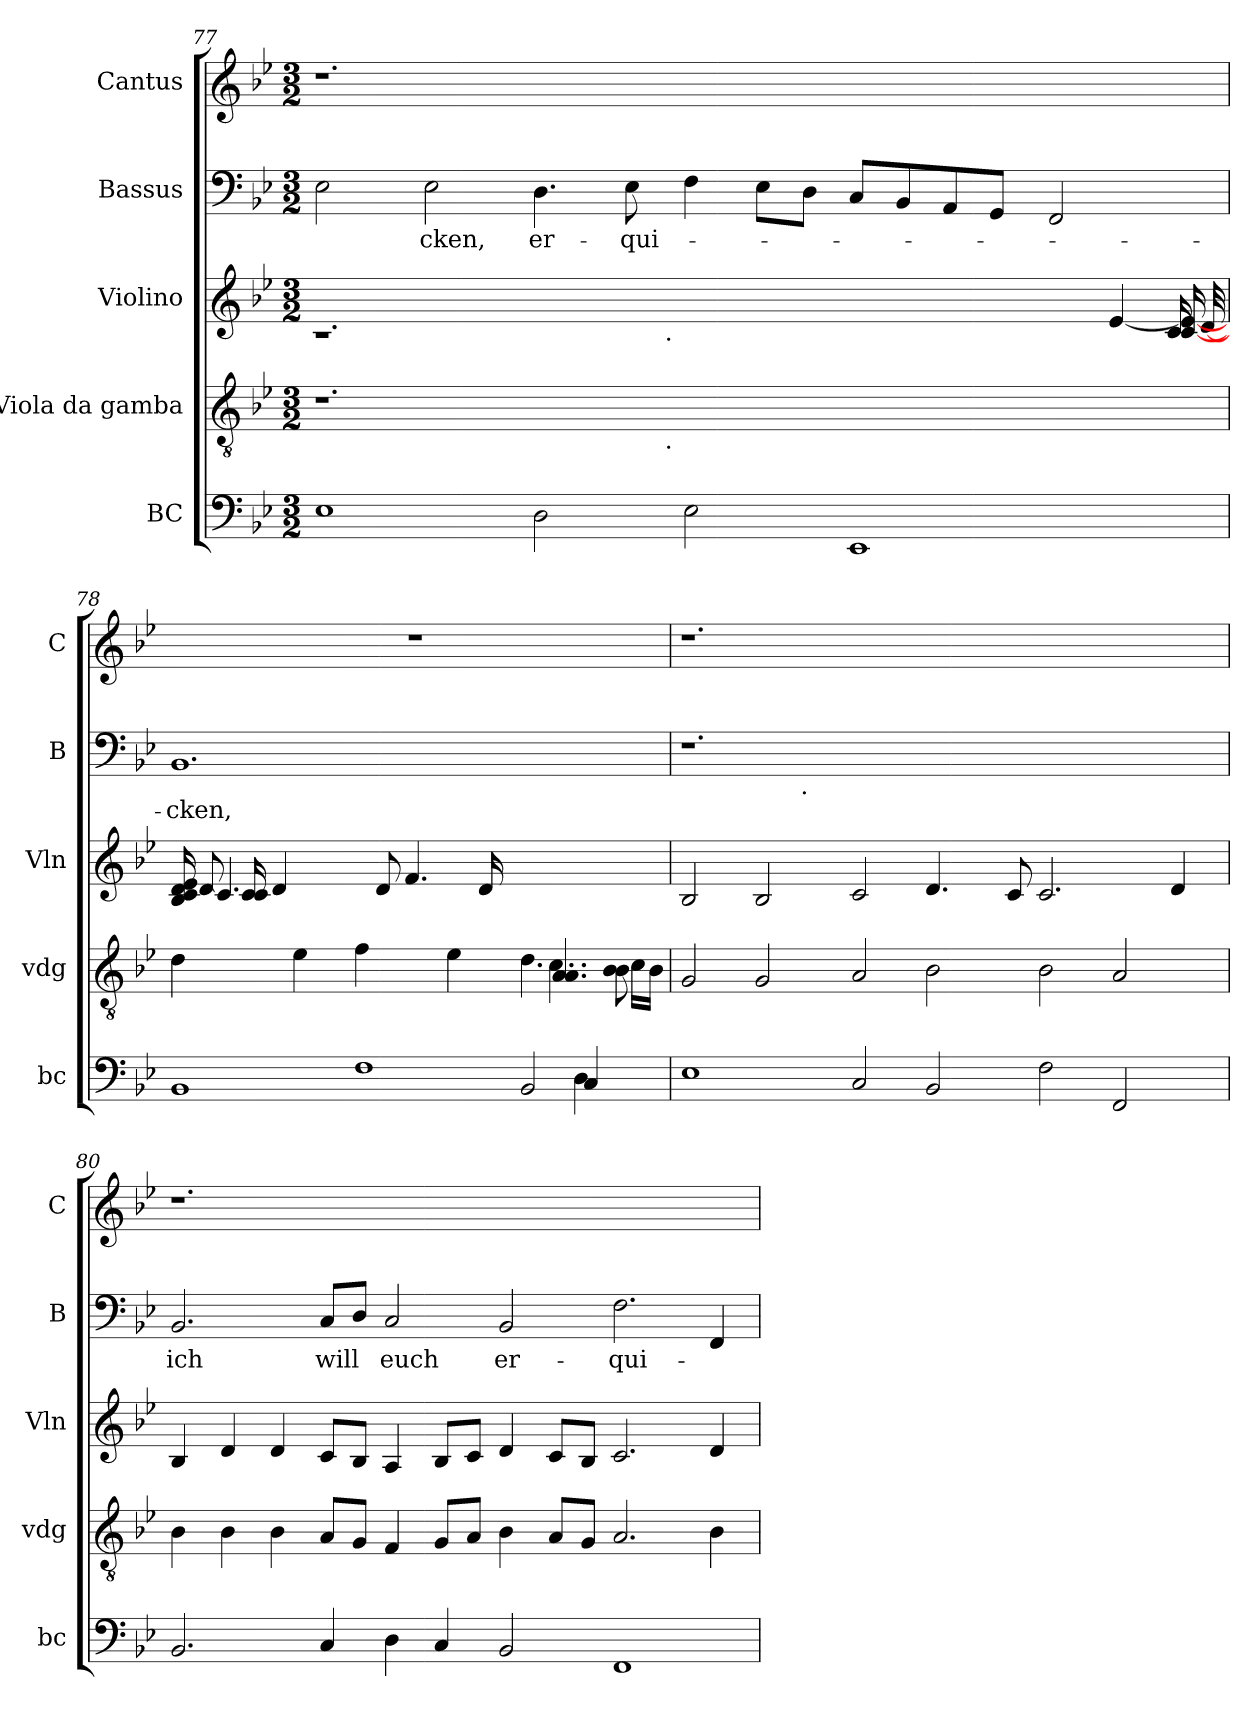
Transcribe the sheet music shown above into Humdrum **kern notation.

**kern	**kern	**kern	**kern	**text	**kern
*part5	*part4	*part3	*part2	*part2	*part1
*staff5	*staff4	*staff3	*staff2	*staff2	*staff1
*I"BC	*I"Viola da gamba	*I"Violino	*I"Bassus	*	*I"Cantus
*I'bc	*I'vdg	*I'Vln	*I'B	*	*I'C
*clefF4	*clefGv2	*clefG2	*clefF4	*	*clefG2
*k[b-e-]	*k[b-e-]	*k[b-e-]	*k[b-e-]	*	*k[b-e-]
*B-:	*B-:	*B-:	*B-:	*	*B-:
*M3/2	*M3/2	*M3/2	*M3/2	*	*M3/2
=77	=77	=77	=77	=77	=77
*	*^	*^	*	*	*
*	*	*	*	*^	*	*	*
*	*	*	*	*	*^	*	*	*
1E-	1.r	1ryy	1ryy	1.rc	1.ryy	1.ryy	2E-\	.	1.r
!	!	!	!	!	!	!	!	!LO:LY:b	!
.	.	.	.	.	.	.	2E-\	-cken,	.
!	!	!	!	!	!	!	!	!LO:LY:b	!
2D\	.	4...ryy	4...ryy	.	.	.	4.D\	er-	.
!	!	!	!	!	!	!	!	!LO:LY:b	!
.	.	.	.	.	.	.	8E-\	-qui-	.
!	!	!	!LO:TX:b:t=.	!	!	!	!	!	!
!	!	!LO:TX:b:t=.	!	!	!	!	!	!	!
.	.	1ryy	1ryy	.	.	.	.	.	.
2E-\	1.ryy	.	.	1ryy	2ryy	2ryy	4F\	.	1.ryy
.	.	.	.	.	.	.	8E-\L	.	.
.	.	.	.	.	.	.	8D\J	.	.
1EE-	.	.	.	.	2...ryy	32%31ryy	8C/L	.	.
.	.	.	.	.	.	.	8BB-/	.	.
.	.	.	.	.	.	.	8AA/	.	.
.	.	.	.	.	.	.	8GG/J	.	.
.	.	2ryy	2ryy	.	.	.	.	.	.
.	.	.	.	8.ryy	.	.	2FF/	.	.
.	.	.	.	[<4e-/	.	.	.	.	.
.	.	.	.	[<16c/ 16e-/_	16c/	.	.	.	.
.	.	32ryy	32ryy	.	.	[<32d/	.	.	.
!!LO:LB:g=z
=78	=78	=78	=78	=78	=78	=78	=78	=78	=78
*^	*^	*	*	*	*	*	*	*	*
*	*^	*	*	*^	*	*	*	*	*	*	*
*	*	*^	*	*	*	*	*	*	*	*	*	*	*
!	!	!	!	!	!	!	!	!	!	!	!	!	!LO:LY:b	!
1BB-	2ryy	1ryy	1ryy	4d\	1ryy	1ryy	1ryy	16B-/ [<16c/ 16d/ 16e-/	8d/	16ryy	8ryy	1.BB-	-cken,	1.r
.	.	.	.	.	.	.	.	4.c/]	.	2ryy	.	.	.	.
.	.	.	.	.	.	.	.	.	16c/ 16c/	.	2ryy	.	.	.
.	.	.	.	.	.	.	.	.	4d/	.	.	.	.	.
.	.	.	.	4e-\	.	.	.	.	.	.	.	.	.	.
.	.	.	.	.	.	.	.	2ryy	2ryy	.	.	.	.	.
.	1F	.	.	4f\	.	.	.	.	.	.	.	.	.	.
.	.	.	.	.	.	.	.	.	.	8d/	.	.	.	.
.	.	.	.	.	.	.	.	.	.	.	4.f/	.	.	.
.	.	.	.	.	.	.	.	.	.	8.ryy	.	.	.	.
.	.	.	.	4e-\	.	.	.	.	.	.	.	.	.	.
.	.	.	.	.	.	.	.	.	.	16d/	.	.	.	.
.	.	.	.	.	.	.	.	2ryy	2ryy	2ryy	.	.	.	.
2BB-/	.	4ryy	4ryy	4.d\	8ryy	8ryy	4.ryy	.	.	.	2ryy	.	.	.
.	.	.	.	.	4.A/ 4.A/	4.c\	.	.	.	.	.	.	.	.
.	.	4C/	4D\	.	.	.	.	.	.	.	.	.	.	.
.	.	.	.	8B-\ 8B-\	.	.	16c\LL	.	.	.	.	.	.	.
.	.	.	.	.	.	.	16B-\JJ	16ryy	16ryy	16ryy	.	.	.	.
*v	*v	*v	*v	*	*	*	*	*v	*v	*v	*v	*	*	*
*	*v	*v	*v	*v	*	*	*	*
=79	=79	=79	=79	=79	=79
*	*	*	*^	*	*
1E-	2G/	2B-/	1.r	2ryy	.	1.r
.	2G/	2B-/	.	8..ryy	.	.
!	!	!	!	!LO:TX:b:t=.	!	!
.	.	.	.	1ryy	.	.
2C/	2A/	2c/	.	.	.	.
2BB-/	2B-\	4.d/	1.ryy	.	.	1.ryy
.	.	.	.	1ryy	.	.
.	.	8c/	.	.	.	.
2F\	2B-\	2.c/	.	.	.	.
2FF/	2A/	.	.	.	.	.
.	.	.	.	4ryy	.	.
.	.	4d/	.	.	.	.
.	.	.	.	32ryy	.	.
=80	=80	=80	=80	=80	=80	=80
!	!	!	!	!	!LO:LY:b	!
*	*	*	*v	*v	*	*
2.BB-/	4B-\	4B-/	2.BB-/	ich	1.r
.	4B-\	4d/	.	.	.
.	4B-\	4d/	.	.	.
!	!	!	!	!LO:LY:b	!
4C/	8A/L	8c/L	8C/L	will	.
.	8G/J	8B-/J	8D/J	.	.
!	!	!	!	!LO:LY:b	!
4D\	4F/	4A/	2C/	euch	.
4C/	8G/L	8B-/L	.	.	.
.	8A/J	8c/J	.	.	.
!	!	!	!	!LO:LY:b	!
2BB-/	4B-\	4d/	2BB-/	er-	1.ryy
.	8A/L	8c/L	.	.	.
.	8G/J	8B-/J	.	.	.
!	!	!	!	!LO:LY:b	!
1FF	2.A/	2.c/	2.F\	-qui-	.
.	4B-\	4d/	4FF/	.	.
=	=	=	=	=	=
*-	*-	*-	*-	*-	*-
